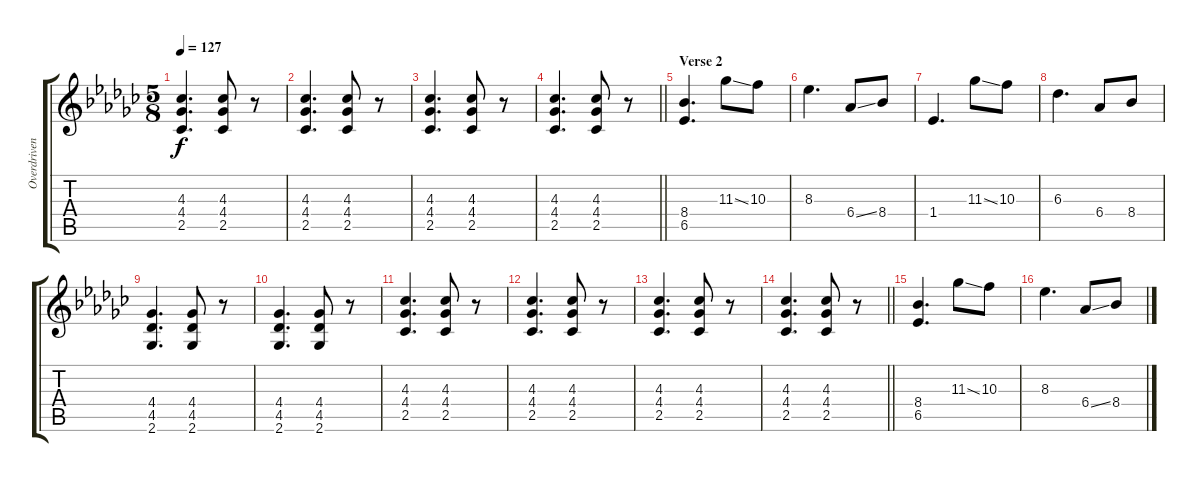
\track ("Overdriven Guitar" "Overdriven") {instrument overdrivenguitar}
\staff {score tabs}
\tuning (E4 B3 G3 D3 A2 E2) {hide}
\ts (5 8)
\tempo 127
\clef g2
\ks ebminor
(4.3 4.4 2.5).4{d dy f} (4.3 4.4 2.5).8 r.8 |
(4.3 4.4 2.5).4{d} (4.3 4.4 2.5).8 r.8 |
(4.3 4.4 2.5).4{d} (4.3 4.4 2.5).8 r.8 |
\barLineRight lightlight
(4.3 4.4 2.5).4{d} (4.3 4.4 2.5).8 r.8 |
\section ("" "Verse 2")
(8.4 6.5).4{d} 11.3{ss}.8 10.3.8 |
8.3.4{d} 6.4{ss}.8 8.4.8 |
1.4.4{d} 11.3{ss}.8 10.3.8 |
6.3.4{d} 6.4.8 8.4.8 |
(4.4 4.5 2.6).4{d} (4.4 4.5 2.6).8 r.8 |
(4.4 4.5 2.6).4{d} (4.4 4.5 2.6).8 r.8 |
(4.3 4.4 2.5).4{d} (4.3 4.4 2.5).8 r.8 |
(4.3 4.4 2.5).4{d} (4.3 4.4 2.5).8 r.8 |
(4.3 4.4 2.5).4{d} (4.3 4.4 2.5).8 r.8 |
\barLineRight lightlight
(4.3 4.4 2.5).4{d} (4.3 4.4 2.5).8 r.8 |
(8.4 6.5).4{d} 11.3{ss}.8 10.3.8 |
8.3.4{d} 6.4{ss}.8 8.4.8
